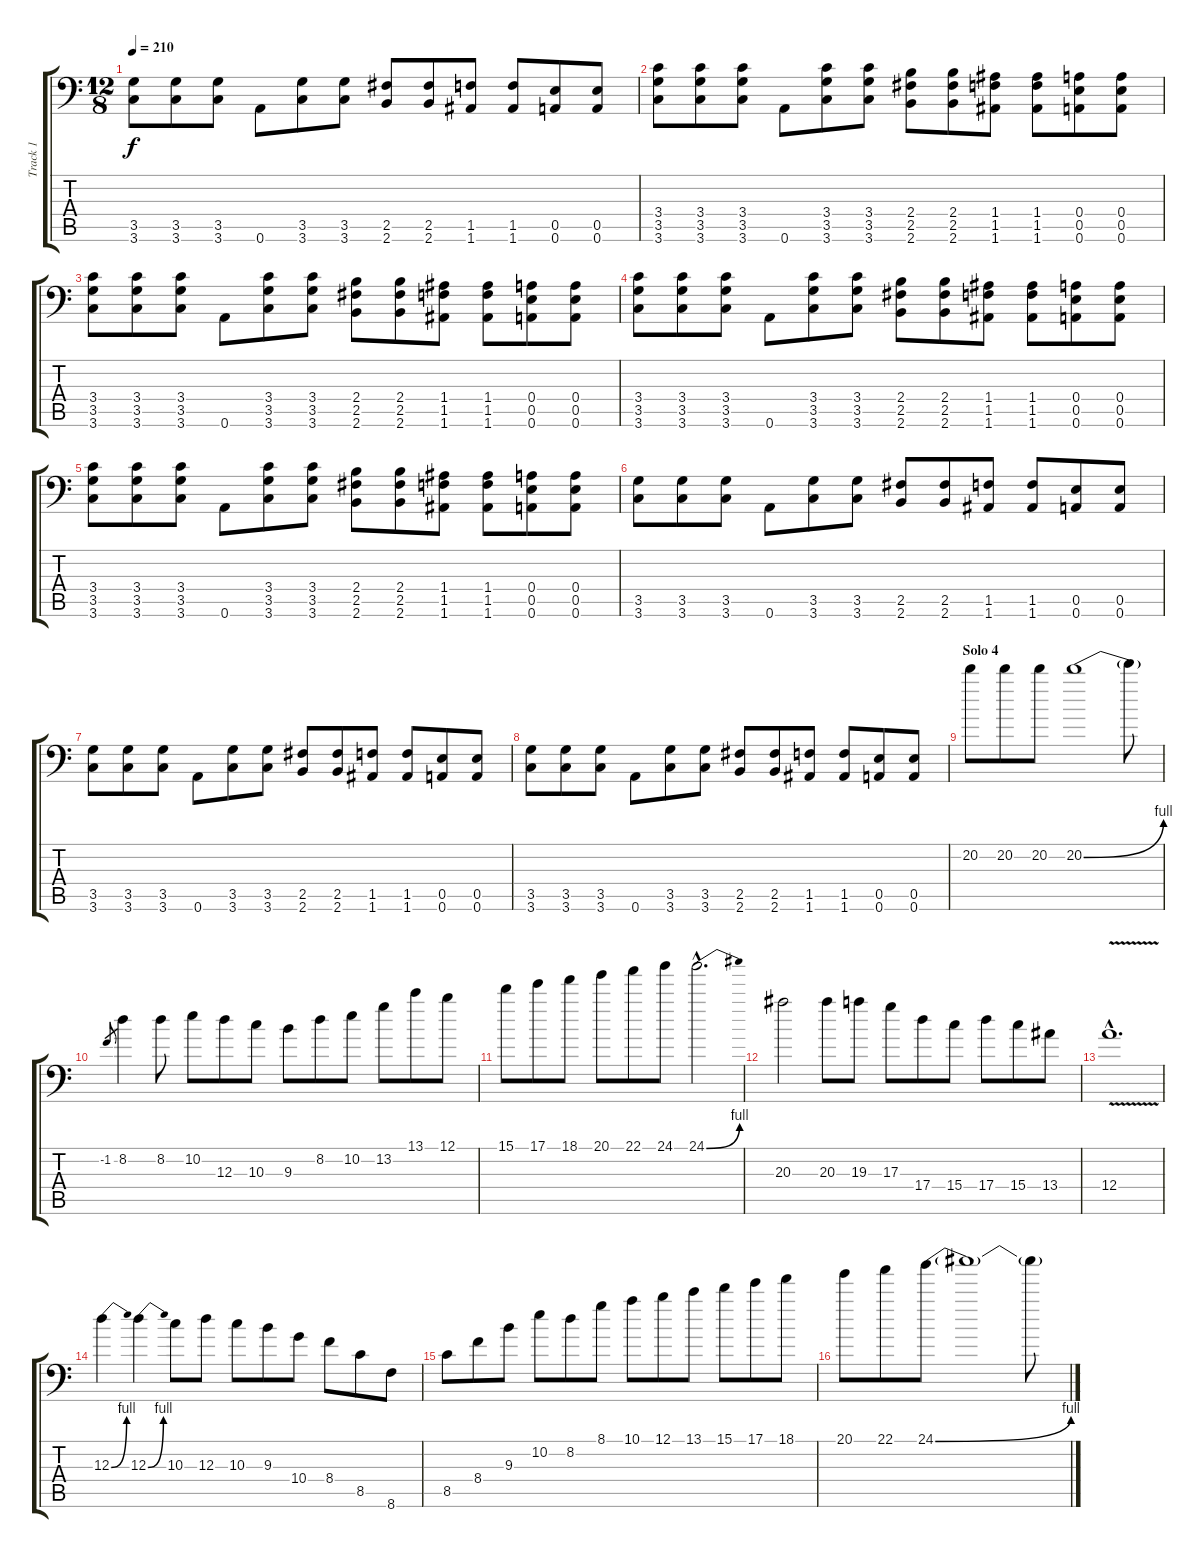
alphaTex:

\track ("Track 1" "Track 1") {instrument distortionguitar}
\staff {score tabs}
\tuning (B3 Gb3 D3 A2 E2 A1) {hide}
\ts (12 8)
\tempo 210
\clef f4
\ks c
(3.5 3.6).8{dy f} (3.5 3.6).8 (3.5 3.6).8 0.6.8 (3.5 3.6).8 (3.5 3.6).8 (2.5 2.6).8 (2.5 2.6).8 (1.5 1.6).8 (1.5 1.6).8 (0.5 0.6).8 (0.5 0.6).8 |
(3.4 3.5 3.6).8 (3.4 3.5 3.6).8 (3.4 3.5 3.6).8 0.6.8 (3.4 3.5 3.6).8 (3.4 3.5 3.6).8 (2.4 2.5 2.6).8 (2.4 2.5 2.6).8 (1.4 1.5 1.6).8 (1.4 1.5 1.6).8 (0.4 0.5 0.6).8 (0.4 0.5 0.6).8 |
(3.4 3.5 3.6).8 (3.4 3.5 3.6).8 (3.4 3.5 3.6).8 0.6.8 (3.4 3.5 3.6).8 (3.4 3.5 3.6).8 (2.4 2.5 2.6).8 (2.4 2.5 2.6).8 (1.4 1.5 1.6).8 (1.4 1.5 1.6).8 (0.4 0.5 0.6).8 (0.4 0.5 0.6).8 |
(3.4 3.5 3.6).8 (3.4 3.5 3.6).8 (3.4 3.5 3.6).8 0.6.8 (3.4 3.5 3.6).8 (3.4 3.5 3.6).8 (2.4 2.5 2.6).8 (2.4 2.5 2.6).8 (1.4 1.5 1.6).8 (1.4 1.5 1.6).8 (0.4 0.5 0.6).8 (0.4 0.5 0.6).8 |
(3.4 3.5 3.6).8 (3.4 3.5 3.6).8 (3.4 3.5 3.6).8 0.6.8 (3.4 3.5 3.6).8 (3.4 3.5 3.6).8 (2.4 2.5 2.6).8 (2.4 2.5 2.6).8 (1.4 1.5 1.6).8 (1.4 1.5 1.6).8 (0.4 0.5 0.6).8 (0.4 0.5 0.6).8 |
(3.5 3.6).8 (3.5 3.6).8 (3.5 3.6).8 0.6.8 (3.5 3.6).8 (3.5 3.6).8 (2.5 2.6).8 (2.5 2.6).8 (1.5 1.6).8 (1.5 1.6).8 (0.5 0.6).8 (0.5 0.6).8 |
(3.5 3.6).8 (3.5 3.6).8 (3.5 3.6).8 0.6.8 (3.5 3.6).8 (3.5 3.6).8 (2.5 2.6).8 (2.5 2.6).8 (1.5 1.6).8 (1.5 1.6).8 (0.5 0.6).8 (0.5 0.6).8 |
(3.5 3.6).8 (3.5 3.6).8 (3.5 3.6).8 0.6.8 (3.5 3.6).8 (3.5 3.6).8 (2.5 2.6).8 (2.5 2.6).8 (1.5 1.6).8 (1.5 1.6).8 (0.5 0.6).8 (0.5 0.6).8 |
\section ("" "Solo 4")
20.2.8 20.2.8 20.2.8 20.2{be (bend 0 0 60 4)}.1 20.2{t}.8 |
-1.2.8{gr} 8.2.4 8.2.8 10.2.8 12.3.8 10.3.8 9.3.8 8.2.8 10.2.8 13.2.8 13.1.8 12.1.8 |
15.1.8 17.1.8 18.1.8 20.1.8 22.1.8 24.1.8 24.1{be (bend 0 0 60 4) hac}.2{d} |
20.3.2 20.3.8 19.3.8 17.3.8 17.4.8 15.4.8 17.4.8 15.4.8 13.4.8 |
12.4{v hac}.1{d} |
12.3{be (bend 0 0 60 4)}.4 12.3{be (bend 0 0 60 4)}.4 10.3.8 12.3.8 10.3.8 9.3.8 10.4.8 8.4.8 8.5.8 8.6.8 |
8.5.8 8.4.8 9.3.8 10.2.8 8.2.8 8.1.8 10.1.8 12.1.8 13.1.8 15.1.8 17.1.8 18.1.8 |
20.1.8 22.1.8 24.1{be (bend 0 0 60 4)}.8 24.1{t}.1 24.1{t}.8
